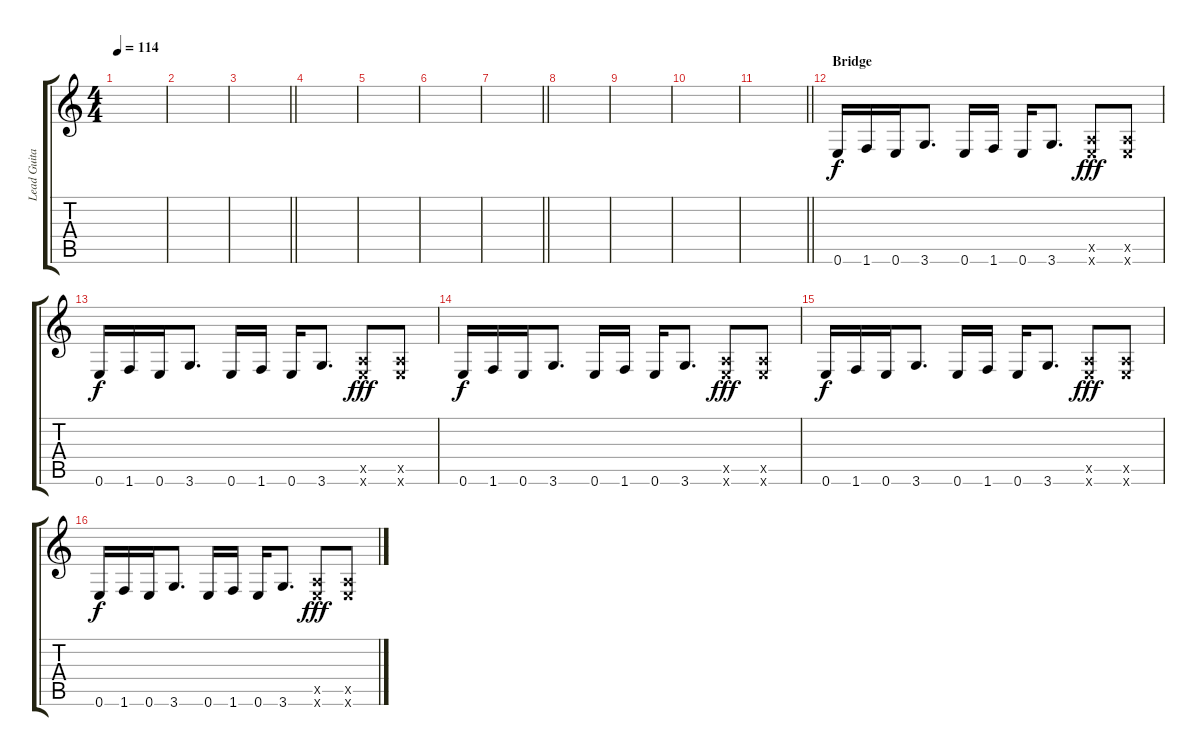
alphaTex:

\track ("Lead Guitar" "Lead Guita") {instrument distortionguitar}
\staff {score tabs}
\tuning (E4 B3 G3 D3 A2 E2) {hide}
\ts (4 4)
\tempo 114
\clef g2
\ks c
|
|
\barLineRight lightlight
|
|
|
|
\barLineRight lightlight
|
|
|
|
\barLineRight lightlight
|
\section ("" "Bridge ")
0.6.16{volume 9} 1.6.16 0.6.16 3.6.8{d} 0.6.16 1.6.16 0.6.16 3.6.8{d} (0.5{x} 0.6{x}).8{dy fff} (0.5{x} 0.6{x}).8 |
0.6.16{dy f} 1.6.16 0.6.16 3.6.8{d} 0.6.16 1.6.16 0.6.16 3.6.8{d} (0.5{x} 0.6{x}).8{dy fff} (0.5{x} 0.6{x}).8 |
0.6.16{dy f} 1.6.16 0.6.16 3.6.8{d} 0.6.16 1.6.16 0.6.16 3.6.8{d} (0.5{x} 0.6{x}).8{dy fff} (0.5{x} 0.6{x}).8 |
0.6.16{dy f} 1.6.16 0.6.16 3.6.8{d} 0.6.16 1.6.16 0.6.16 3.6.8{d} (0.5{x} 0.6{x}).8{dy fff} (0.5{x} 0.6{x}).8 |
0.6.16{dy f volume 9} 1.6.16 0.6.16 3.6.8{d} 0.6.16 1.6.16 0.6.16 3.6.8{d} (0.5{x} 0.6{x}).8{dy fff} (0.5{x} 0.6{x}).8
